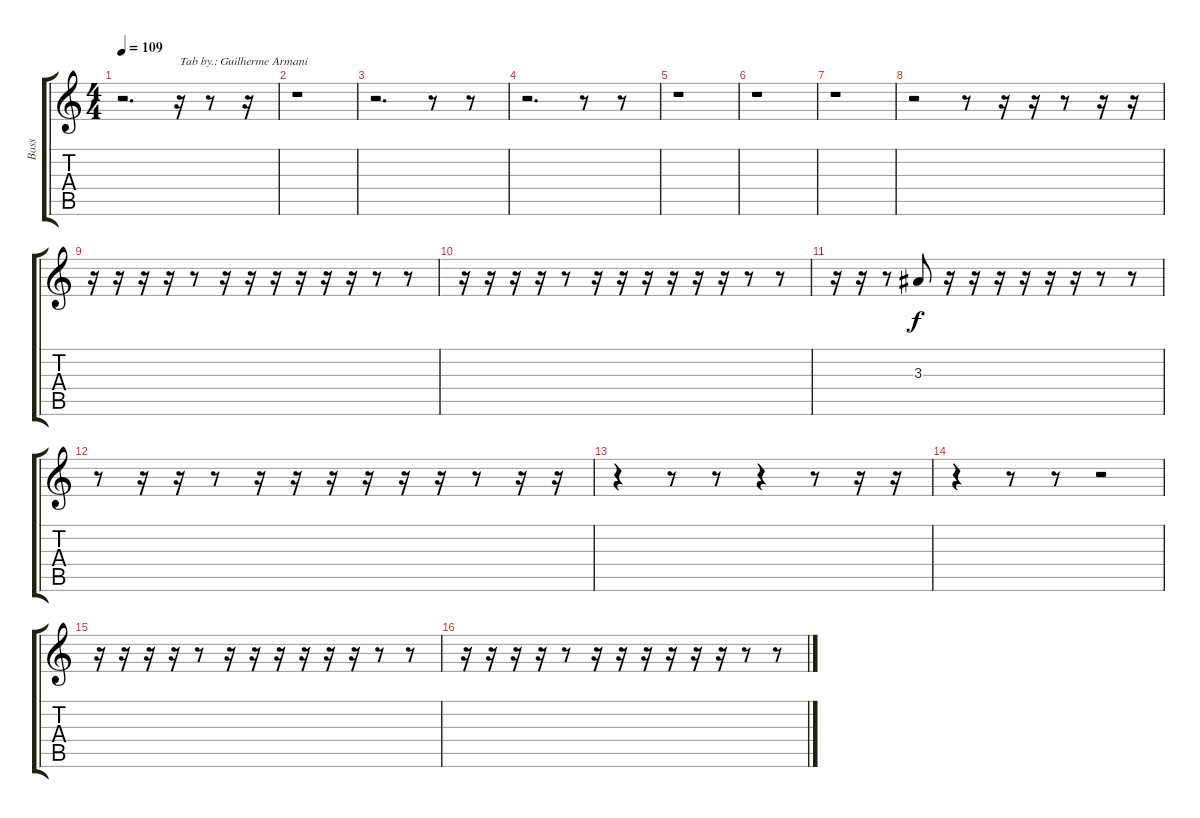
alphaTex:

\track ("Bass" "Bass") {instrument slapbass1}
\staff {score tabs}
\tuning (E4 B3 G3 D3 A2 E2) {hide}
\ts (4 4)
\tempo 109
\clef g2
\ks c
r.2{d dy f instrument slapbass1} r.16{txt "Tab by.: Guilherme Armani"} r.8 r.16 |
r.1 |
r.2{d} r.8 r.8 |
r.2{d} r.8 r.8 |
r.1 |
r.1 |
r.1 |
r.2 r.8 r.16 r.16 r.8 r.16 r.16 |
r.16 r.16 r.16 r.16 r.8 r.16 r.16 r.16 r.16 r.16 r.16 r.8 r.8 |
r.16 r.16 r.16 r.16 r.8 r.16 r.16 r.16 r.16 r.16 r.16 r.8 r.8 |
r.16 r.16 r.8 3.3.8 r.16 r.16 r.16 r.16 r.16 r.16 r.8 r.8 |
r.8 r.16 r.16 r.8 r.16 r.16 r.16 r.16 r.16 r.16 r.8 r.16 r.16 |
r.4 r.8 r.8 r.4 r.8 r.16 r.16 |
r.4 r.8 r.8 r.2 |
r.16 r.16 r.16 r.16 r.8 r.16 r.16 r.16 r.16 r.16 r.16 r.8 r.8 |
r.16 r.16 r.16 r.16 r.8 r.16 r.16 r.16 r.16 r.16 r.16 r.8 r.8
